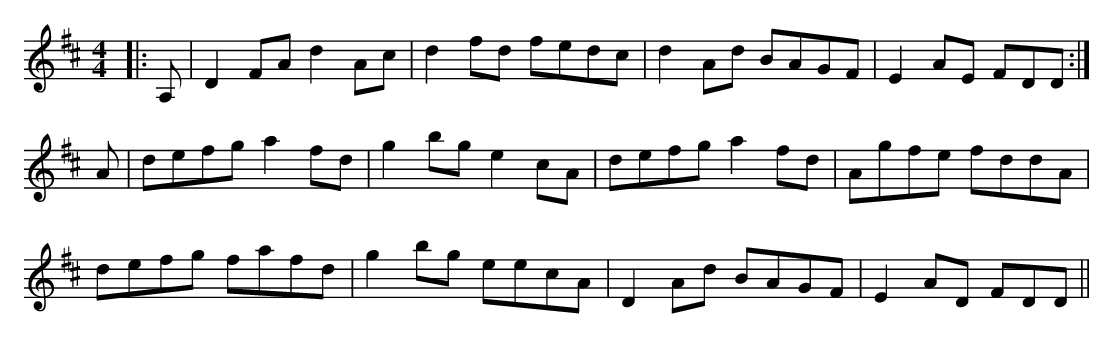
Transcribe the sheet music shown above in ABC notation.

X:1
M:4/4
K:D
|:A,|D2FA d2Ac|d2fd fedc|d2Ad BAGF|E2AE FDD:|
A|defg a2fd|g2bg e2cA|defg a2fd|Agfe fddA|
defg fafd|g2bg eecA|D2Ad BAGF|E2 AD FDD||
